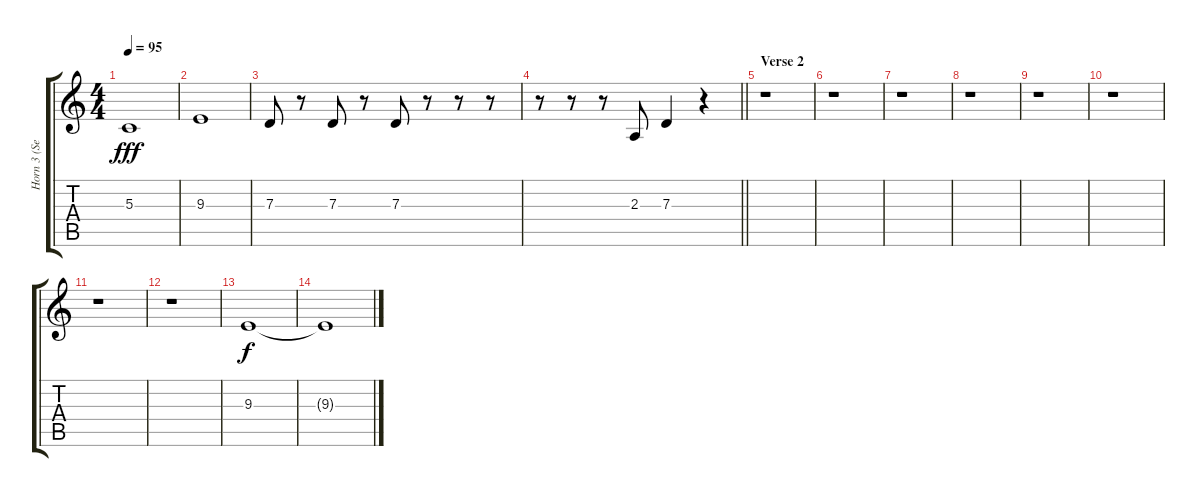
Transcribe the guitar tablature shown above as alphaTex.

\track ("Horn 3 (Session Musicant)" "Horn 3 (Se") {instrument frenchhorn}
\staff {score tabs}
\tuning (E4 B3 G3 D3 A2 E2) {hide}
\ts (4 4)
\tempo 95
\clef g2
\ks c
5.3.1{dy fff} |
9.3.1 |
7.3.8 r.8 7.3.8 r.8 7.3.8 r.8 r.8 r.8 |
\barLineRight lightlight
r.8 r.8 r.8 2.3.8 7.3.4 r.4 |
\section ("" "Verse 2")
r.1 |
r.1 |
r.1 |
r.1 |
r.1 |
r.1 |
r.1 |
r.1 |
9.3.1{dy f} |
9.3{t}.1
